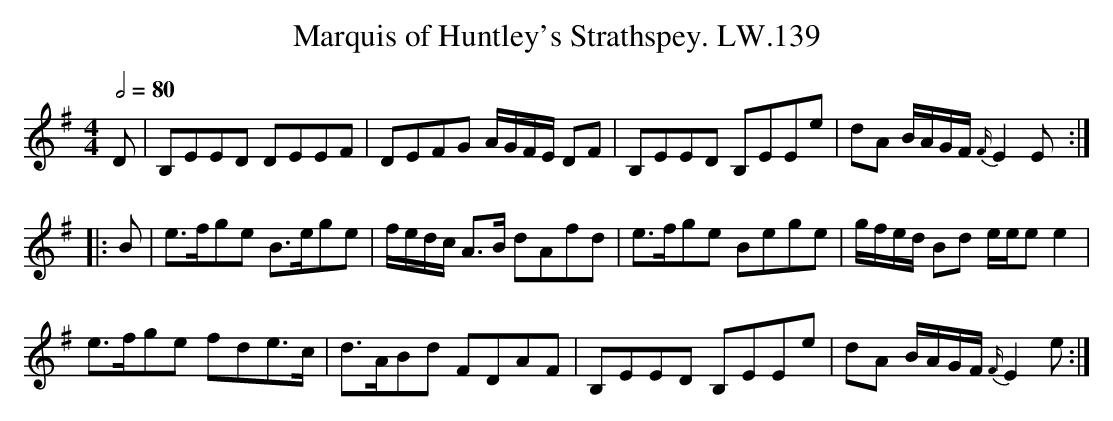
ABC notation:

X:1
T:Marquis of Huntley's Strathspey. LW.139
M:4/4
Q:1/2=80
L:1/8
K:G
D | B,EED DEEF | DEFG A/G/F/E/ DF | B,EED B,EEe | dA B/A/G/F/ {F/}E2 E :|
|: B | e>fge B>ege | f/e/d/c/ A>B dAfd | e>fge Bege | g/f/e/d/ Bd e/e/e e2 |
e>fge fde>c | d>ABd FDAF | B,EED B,EEe | dA B/A/G/F/ {F/}E2 e :|
